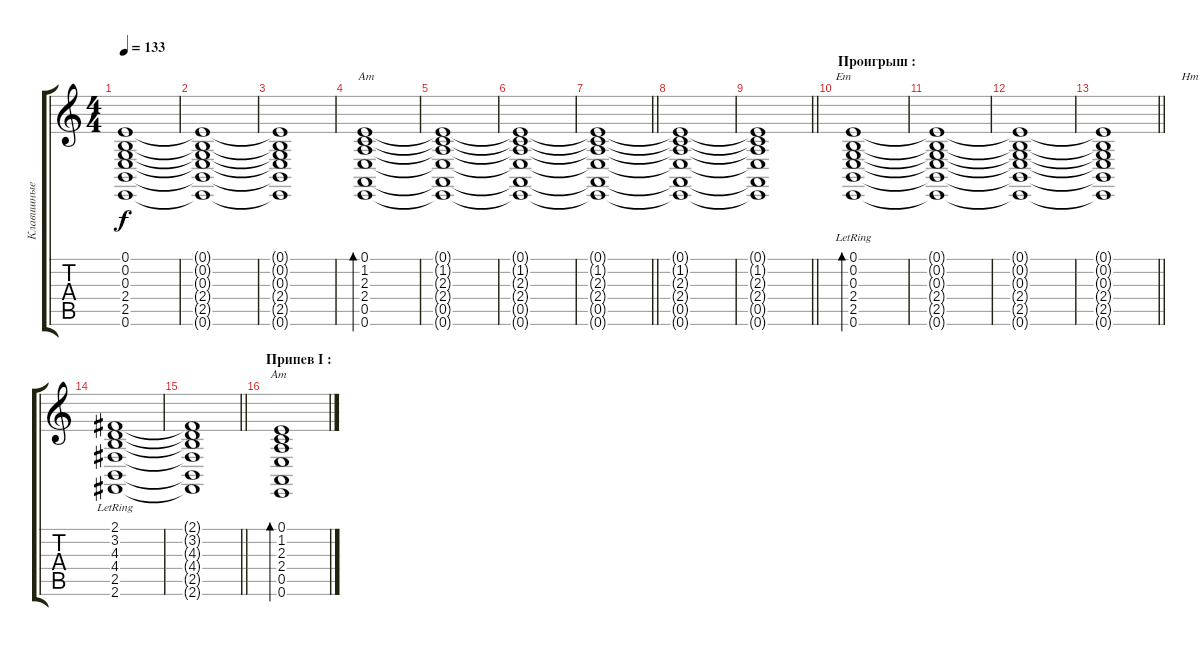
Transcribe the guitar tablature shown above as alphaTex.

\track ("Клавишные 2" "Клавишные ") {instrument pad2warm}
\staff {score tabs}
\tuning (E4 B3 G3 D3 A2 E2) {hide}
\ts (4 4)
\tempo 133
\clef g2
\ks c
(0.1{t} 0.2{t} 0.3{t} 2.4{t} 2.5{t} 0.6{t}).1{dy f} |
(0.1{t} 0.2{t} 0.3{t} 2.4{t} 2.5{t} 0.6{t}).1 |
(0.1{t} 0.2{t} 0.3{t} 2.4{t} 2.5{t} 0.6{t}).1{txt "                          Am"} |
(0.1 1.2 2.3 2.4 0.5 0.6).1{bd 30} |
(0.1{t} 1.2{t} 2.3{t} 2.4{t} 0.5{t} 0.6{t}).1 |
(0.1{t} 1.2{t} 2.3{t} 2.4{t} 0.5{t} 0.6{t}).1 |
\barLineRight lightlight
(0.1{t} 1.2{t} 2.3{t} 2.4{t} 0.5{t} 0.6{t}).1 |
(0.1{t} 1.2{t} 2.3{t} 2.4{t} 0.5{t} 0.6{t}).1 |
\barLineRight lightlight
(0.1{t} 1.2{t} 2.3{t} 2.4{t} 0.5{t} 0.6{t}).1{txt "                          Em"} |
\section ("" "Проигрыш :")
(0.1{lr} 0.2{lr} 0.3{lr} 2.4{lr} 2.5{lr} 0.6{lr}).1{bd 30} |
(0.1{t} 0.2{t} 0.3{t} 2.4{t} 2.5{t} 0.6{t}).1 |
(0.1{t} 0.2{t} 0.3{t} 2.4{t} 2.5{t} 0.6{t}).1 |
\barLineRight lightlight
(0.1{t} 0.2{t} 0.3{t} 2.4{t} 2.5{t} 0.6{t}).1{txt "                          Hm"} |
(2.1{lr} 3.2{lr} 4.3 4.4{lr} 2.5 2.6).1 |
\barLineRight lightlight
(2.1{t} 3.2{t} 4.3{t} 4.4{t} 2.5{t} 2.6{t}).1{txt "                          Am"} |
\section ("" "Припев I :")
(0.1 1.2 2.3 2.4 0.5 0.6).1{bd 30}
